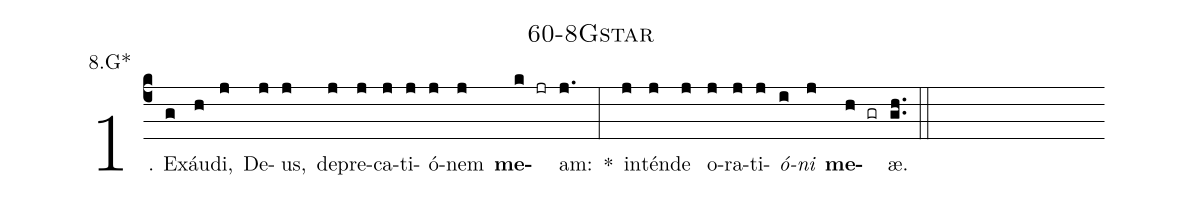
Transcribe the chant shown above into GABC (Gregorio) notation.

name: 60-8Gstar;
annotation: 8.G*;
%%
(c4)1. Ex(g)áu(h)di,(j) De(j)us,(j) de(j)pre(j)ca(j)ti(j)ó(j)nem(j) <b>me</b>(k jr)am:(j.) *(:) in(j)tén(j)de(j) o(j)ra(j)ti(j)<i>ó</i>(i)<i>ni</i>(j) <b>me</b>(h gr)æ.(gh..) (::)
